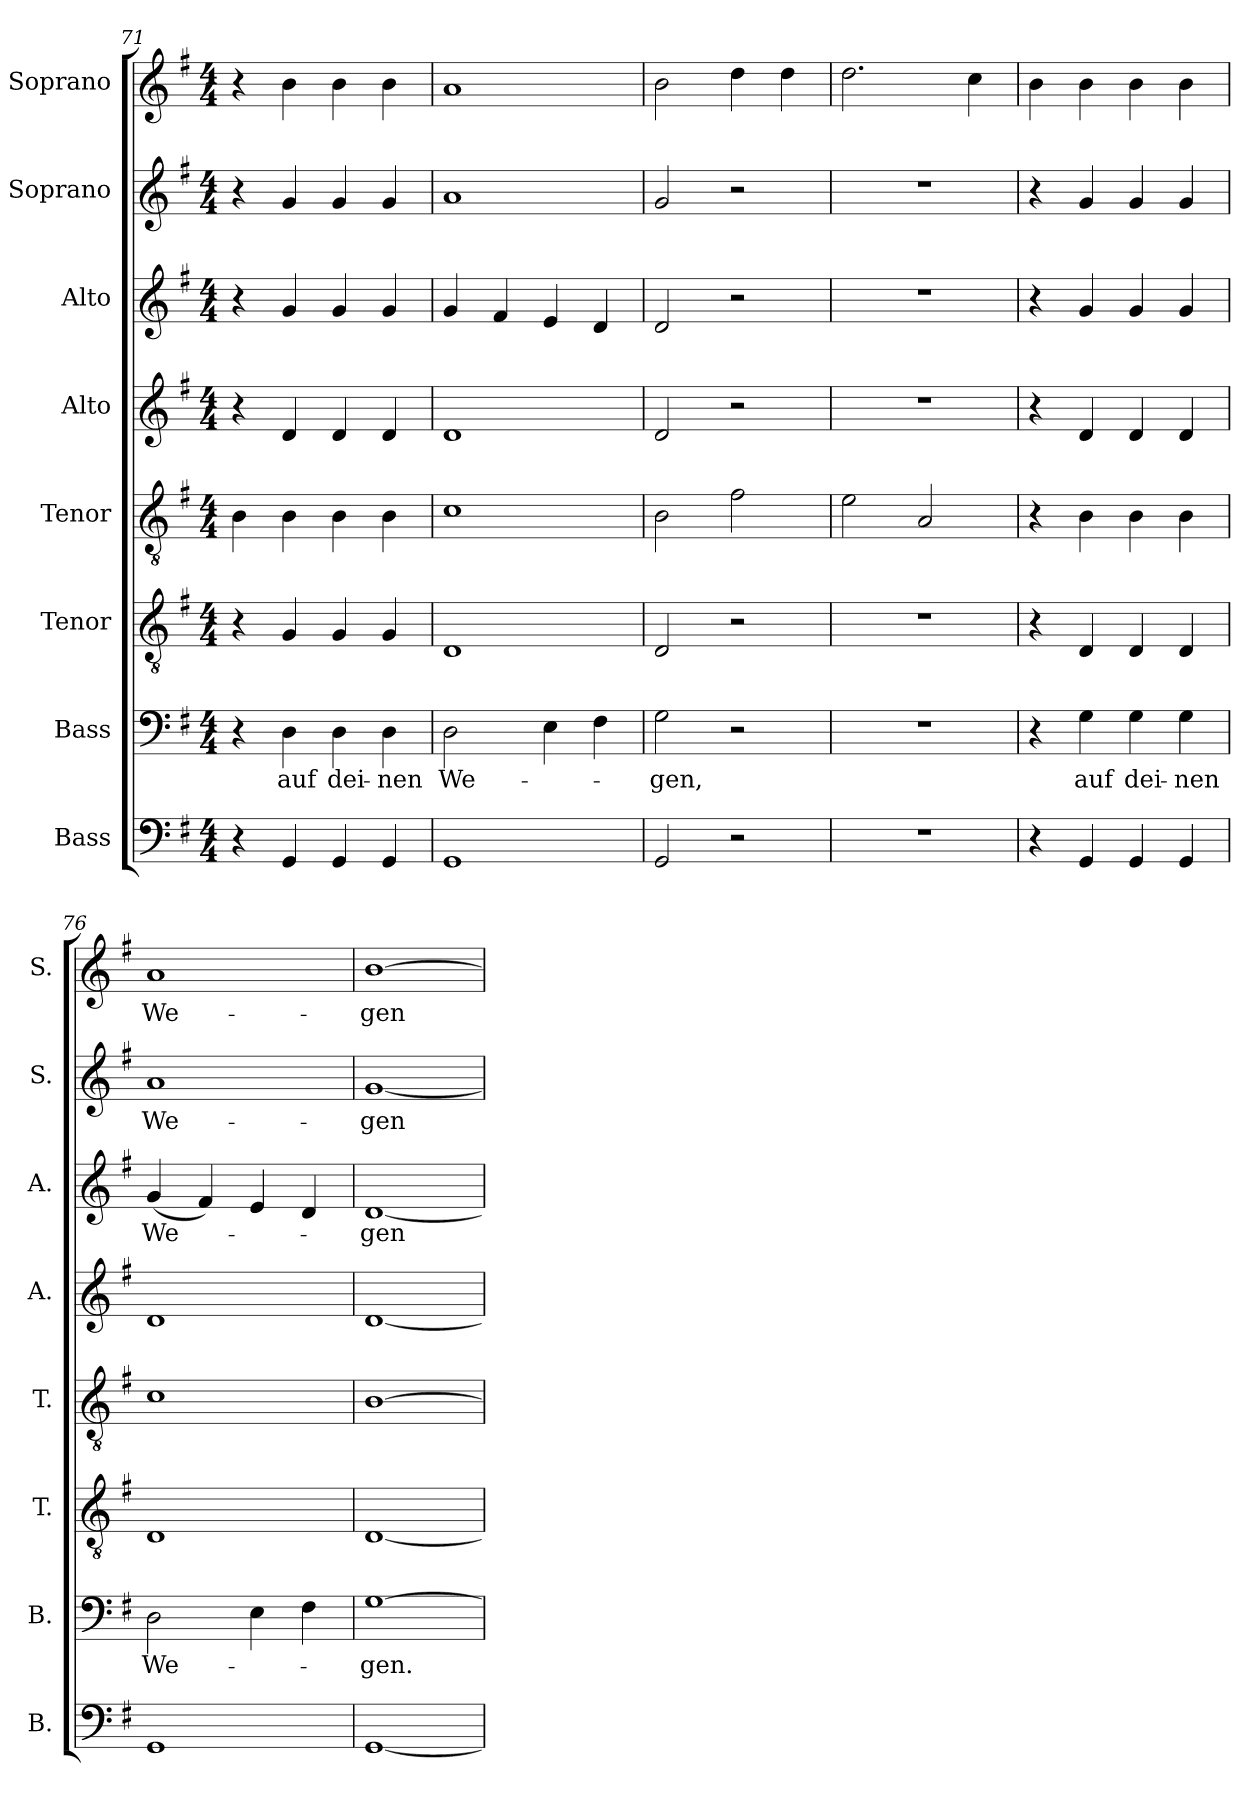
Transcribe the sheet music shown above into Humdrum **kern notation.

**kern	**kern	**text	**kern	**kern	**kern	**kern	**text	**kern	**text	**kern	**text
*part8	*part7	*part7	*part6	*part5	*part4	*part3	*part3	*part2	*part2	*part1	*part1
*staff8	*staff7	*staff7	*staff6	*staff5	*staff4	*staff3	*staff3	*staff2	*staff2	*staff1	*staff1
*I"Bass	*I"Bass	*	*I"Tenor	*I"Tenor	*I"Alto	*I"Alto	*	*I"Soprano	*	*I"Soprano	*
*I'B.	*I'B.	*	*I'T.	*I'T.	*I'A.	*I'A.	*	*I'S.	*	*I'S.	*
*clefF4	*clefF4	*	*clefGv2	*clefGv2	*clefG2	*clefG2	*	*clefG2	*	*clefG2	*
*k[f#]	*k[f#]	*	*k[f#]	*k[f#]	*k[f#]	*k[f#]	*	*k[f#]	*	*k[f#]	*
*M4/4	*M4/4	*	*M4/4	*M4/4	*M4/4	*M4/4	*	*M4/4	*	*M4/4	*
=71	=71	=71	=71	=71	=71	=71	=71	=71	=71	=71	=71
4r	4r	.	4r	4B\	4r	4r	.	4r	.	4r	.
4GG/	4D\	auf	4G/	4B\	4d/	4g/	.	4g/	.	4b\	.
4GG/	4D\	dei-	4G/	4B\	4d/	4g/	.	4g/	.	4b\	.
4GG/	4D\	-nen	4G/	4B\	4d/	4g/	.	4g/	.	4b\	.
=72	=72	=72	=72	=72	=72	=72	=72	=72	=72	=72	=72
1GG	2D\	We-	1D	1c	1d	4g/	.	1a	.	1a	.
.	.	.	.	.	.	4f#/	.	.	.	.	.
.	4E\	.	.	.	.	4e/	.	.	.	.	.
.	4F#\	.	.	.	.	4d/	.	.	.	.	.
=73	=73	=73	=73	=73	=73	=73	=73	=73	=73	=73	=73
2GG/	2G\	-gen,	2D/	2B\	2d/	2d/	.	2g/	.	2b\	.
2r	2r	.	2r	2f#\	2r	2r	.	2r	.	4dd\	.
.	.	.	.	.	.	.	.	.	.	4dd\	.
=74	=74	=74	=74	=74	=74	=74	=74	=74	=74	=74	=74
1r	1r	.	1r	2e\	1r	1r	.	1r	.	2.dd\	.
.	.	.	.	2A/	.	.	.	.	.	.	.
.	.	.	.	.	.	.	.	.	.	4cc\	.
=75	=75	=75	=75	=75	=75	=75	=75	=75	=75	=75	=75
4r	4r	.	4r	4r	4r	4r	.	4r	.	4b\	.
4GG/	4G\	auf	4D/	4B\	4d/	4g/	.	4g/	.	4b\	.
4GG/	4G\	dei-	4D/	4B\	4d/	4g/	.	4g/	.	4b\	.
4GG/	4G\	-nen	4D/	4B\	4d/	4g/	.	4g/	.	4b\	.
=76	=76	=76	=76	=76	=76	=76	=76	=76	=76	=76	=76
1GG	2D\	We-	1D	1c	1d	(4g/	We-	1a	We-	1a	We-
.	.	.	.	.	.	4f#/)	.	.	.	.	.
.	4E\	.	.	.	.	4e/	.	.	.	.	.
.	4F#\	.	.	.	.	4d/	.	.	.	.	.
=77	=77	=77	=77	=77	=77	=77	=77	=77	=77	=77	=77
[1GG	[1G	-gen.	[1D	[1B	[1d	[1d	-gen-	[1g	-gen-	[1b	-gen-
=	=	=	=	=	=	=	=	=	=	=	=
*-	*-	*-	*-	*-	*-	*-	*-	*-	*-	*-	*-
